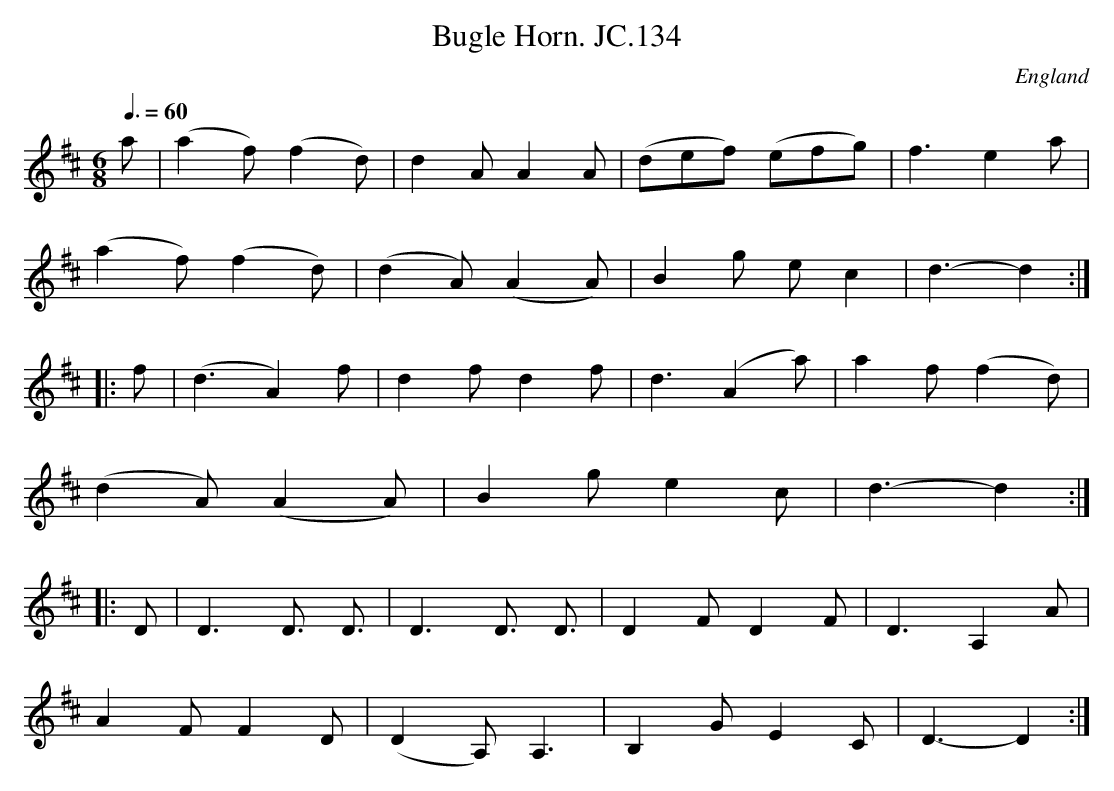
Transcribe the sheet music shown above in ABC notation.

X:1
T:Bugle Horn. JC.134
L:1/8
M:6/8
O:England
Q:3/8=60
K:D
a|\
(a2f)(f2d)|d2AA2A|(def) (efg)|f3e2a|!
(a2f)(f2d)|(d2A)(A2A)|B2g ec2|d3-d2:|!
|:f|(d3A2)f|d2fd2f|d3(A2a)|a2f(f2d)|!
(d2A)(A2A)|B2ge2c|d3-d2:|!
|:D|D3D3/ D3/|D3D3/ D3/|D2FD2F|D3A,2A|!
A2FF2D|(D2A,)A,3|B,2GE2C|D3-D2:|
